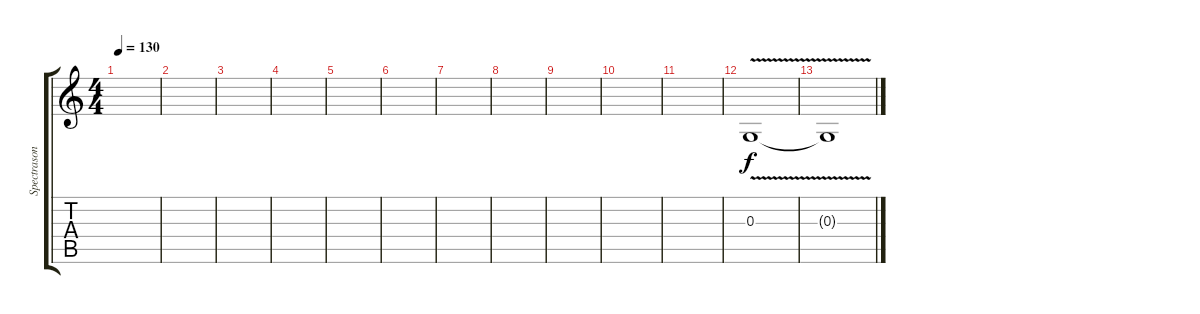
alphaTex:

\track ("Spectrasonics Omnisphere" "Spectrason") {instrument synthstrings1}
\staff {score tabs}
\tuning (E4 B3 G3 D3 A2 E2) {hide}
\ts (4 4)
\tempo 130
\clef g2
\ks c
|
|
|
|
|
|
|
|
|
|
|
0.3{v}.1 |
0.3{t}.1
